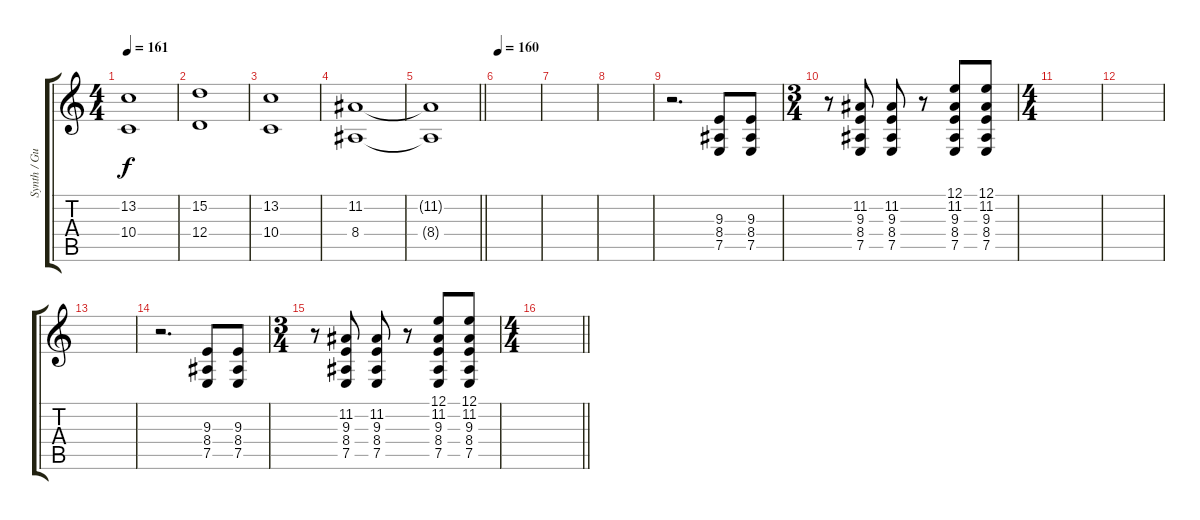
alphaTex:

\track ("Synth / Guitar #3" "Synth / Gu") {instrument pad7halo}
\staff {score tabs}
\tuning (E4 B3 G3 D3 A2 E2) {hide}
\ts (4 4)
\tempo 161
\clef g2
\ks c
(13.2 10.4).1{dy f} |
(15.2 12.4).1 |
(13.2 10.4).1 |
(11.2 8.4).1 |
\barLineRight lightlight
(11.2{t} 8.4{t}).1 |
\section ("" "")
\tempo 160
|
|
|
r.2{d} (9.3 8.4 7.5).8 (9.3 8.4 7.5).8 |
\ts (3 4)
r.8 (11.2 9.3 8.4 7.5).8 (11.2 9.3 8.4 7.5).8 r.8 (12.1 11.2 9.3 8.4 7.5).8 (12.1 11.2 9.3 8.4 7.5).8 |
\ts (4 4)
|
|
|
r.2{d} (9.3 8.4 7.5).8 (9.3 8.4 7.5).8 |
\ts (3 4)
r.8 (11.2 9.3 8.4 7.5).8 (11.2 9.3 8.4 7.5).8 r.8 (12.1 11.2 9.3 8.4 7.5).8 (12.1 11.2 9.3 8.4 7.5).8 |
\ts (4 4)
\barLineRight lightlight
